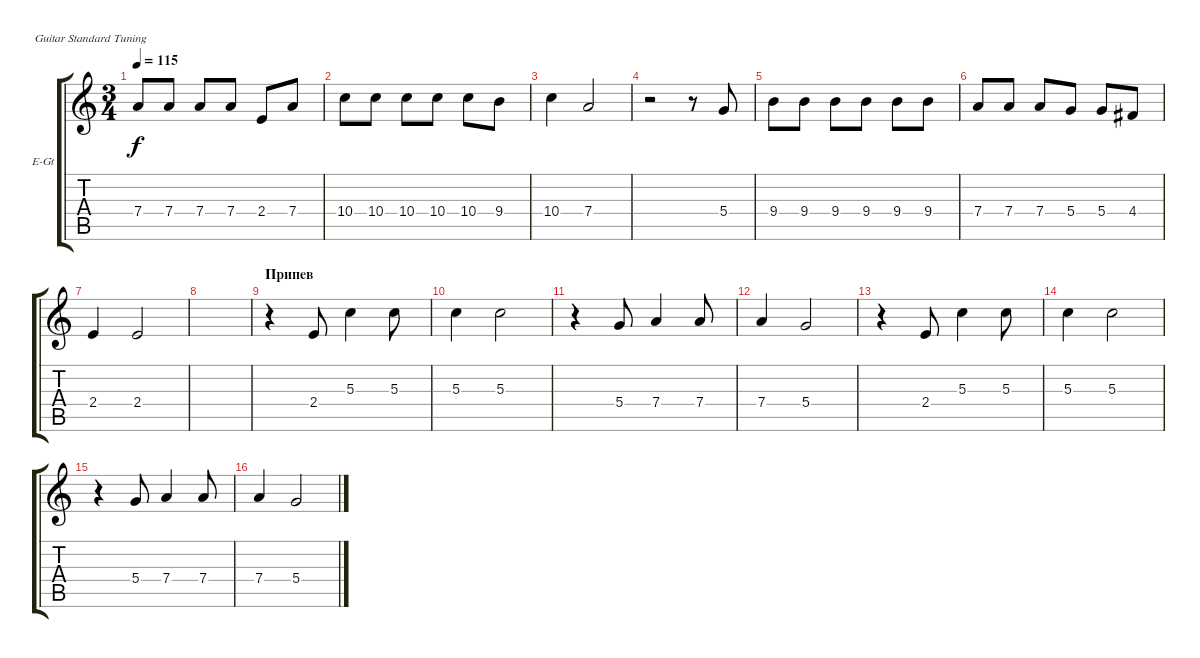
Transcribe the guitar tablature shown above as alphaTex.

\defaultSystemsLayout 4
\bracketExtendMode groupsimilarinstruments
\firstSystemTrackNameOrientation horizontal
\otherSystemsTrackNameOrientation horizontal
\track ("В. Бутусов (Вокал)" "E-Gt") {instrument electricguitarclean}
\staff {score tabs}
\tuning (E4 B3 G3 D3 A2 E2)
\ts (3 4)
\tempo 115
\clef g2
\ks c
7.4.8{dy f} 7.4.8 7.4.8 7.4.8 2.4.8 7.4.8 |
10.4.8 10.4.8 10.4.8 10.4.8 10.4.8 9.4.8 |
10.4.4 7.4.2 |
r.2 r.8 5.4.8 |
9.4.8 9.4.8 9.4.8 9.4.8 9.4.8 9.4.8 |
7.4.8 7.4.8 7.4.8 5.4.8 5.4.8 4.4.8 |
2.4.4 2.4.2 |
|
\section ("" "Припев")
r.4 2.4.8 5.3.4 5.3.8 |
5.3.4 5.3.2 |
r.4 5.4.8 7.4.4 7.4.8 |
7.4.4 5.4.2 |
r.4 2.4.8 5.3.4 5.3.8 |
5.3.4 5.3.2 |
r.4 5.4.8 7.4.4 7.4.8 |
7.4.4 5.4.2
